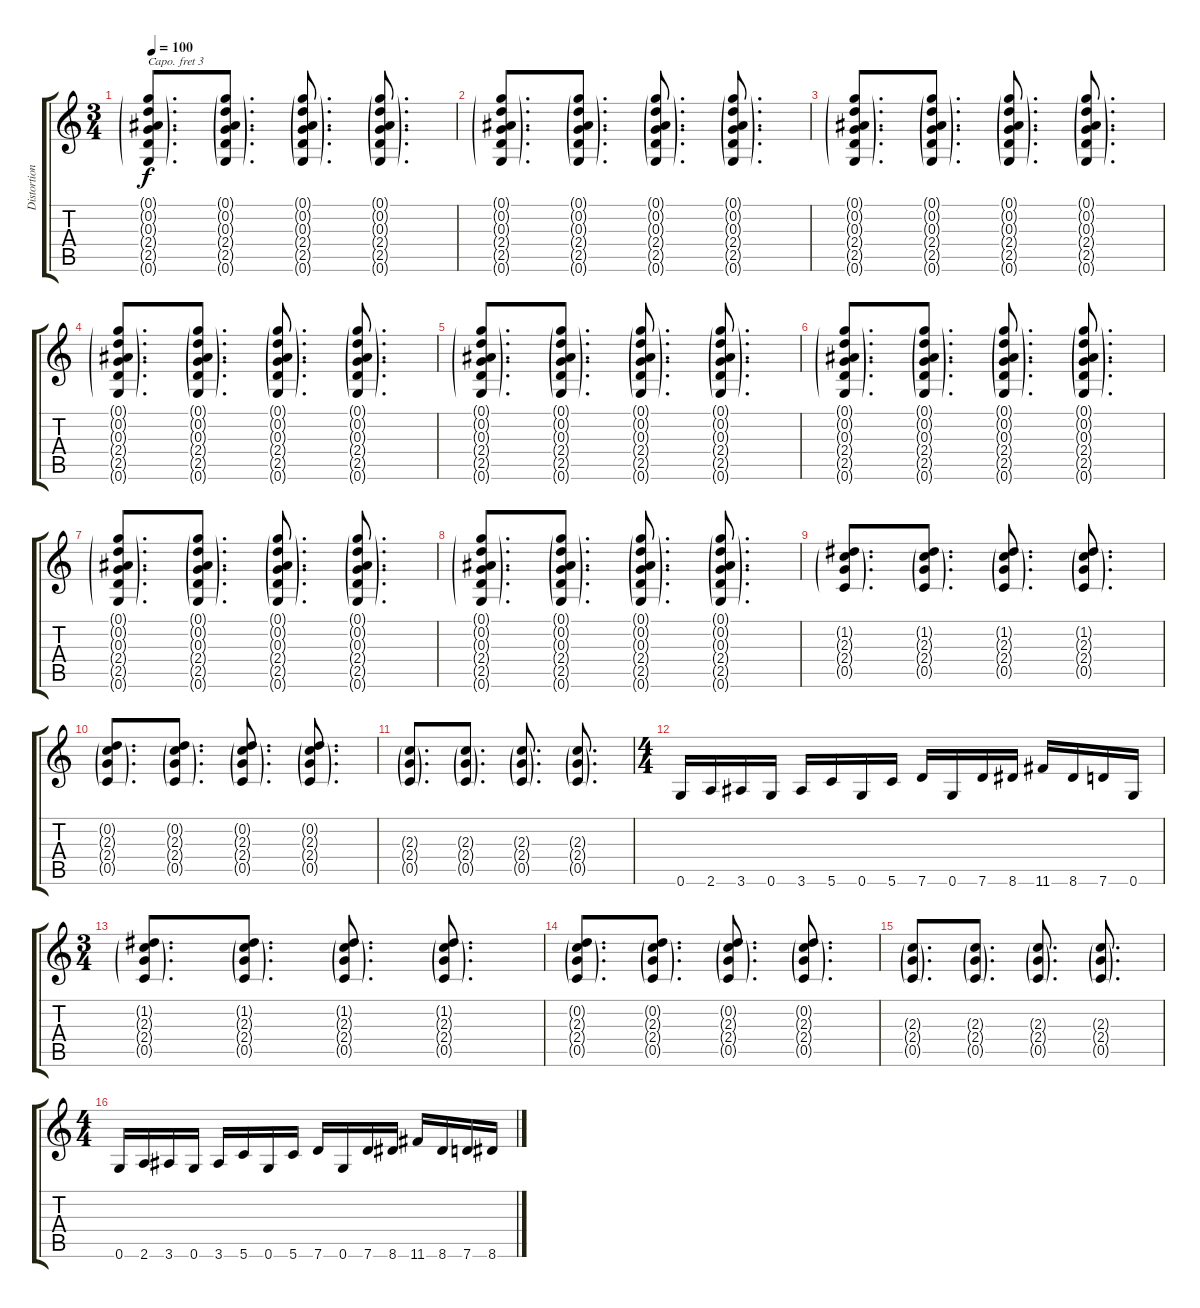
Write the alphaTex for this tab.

\track ("Distortion Guitar Right" "Distortion") {instrument distortionguitar}
\staff {score tabs}
\capo 3
\tuning (E4 B3 G3 D3 A2 E2) {hide}
\ts (3 4)
\tempo 100
\clef g2
\ks c
(0.1{g} 0.2{g} 0.3{g} 2.4{g} 2.5{g} 0.6{g}).8{d dy f} (0.1{g} 0.2{g} 0.3{g} 2.4{g} 2.5{g} 0.6{g}).8{d} (0.1{g} 0.2{g} 0.3{g} 2.4{g} 2.5{g} 0.6{g}).8{d} (0.1{g} 0.2{g} 0.3{g} 2.4{g} 2.5{g} 0.6{g}).8{d} |
(0.1{g} 0.2{g} 0.3{g} 2.4{g} 2.5{g} 0.6{g}).8{d} (0.1{g} 0.2{g} 0.3{g} 2.4{g} 2.5{g} 0.6{g}).8{d} (0.1{g} 0.2{g} 0.3{g} 2.4{g} 2.5{g} 0.6{g}).8{d} (0.1{g} 0.2{g} 0.3{g} 2.4{g} 2.5{g} 0.6{g}).8{d} |
(0.1{g} 0.2{g} 0.3{g} 2.4{g} 2.5{g} 0.6{g}).8{d} (0.1{g} 0.2{g} 0.3{g} 2.4{g} 2.5{g} 0.6{g}).8{d} (0.1{g} 0.2{g} 0.3{g} 2.4{g} 2.5{g} 0.6{g}).8{d} (0.1{g} 0.2{g} 0.3{g} 2.4{g} 2.5{g} 0.6{g}).8{d} |
(0.1{g} 0.2{g} 0.3{g} 2.4{g} 2.5{g} 0.6{g}).8{d} (0.1{g} 0.2{g} 0.3{g} 2.4{g} 2.5{g} 0.6{g}).8{d} (0.1{g} 0.2{g} 0.3{g} 2.4{g} 2.5{g} 0.6{g}).8{d} (0.1{g} 0.2{g} 0.3{g} 2.4{g} 2.5{g} 0.6{g}).8{d} |
(0.1{g} 0.2{g} 0.3{g} 2.4{g} 2.5{g} 0.6{g}).8{d} (0.1{g} 0.2{g} 0.3{g} 2.4{g} 2.5{g} 0.6{g}).8{d} (0.1{g} 0.2{g} 0.3{g} 2.4{g} 2.5{g} 0.6{g}).8{d} (0.1{g} 0.2{g} 0.3{g} 2.4{g} 2.5{g} 0.6{g}).8{d} |
(0.1{g} 0.2{g} 0.3{g} 2.4{g} 2.5{g} 0.6{g}).8{d} (0.1{g} 0.2{g} 0.3{g} 2.4{g} 2.5{g} 0.6{g}).8{d} (0.1{g} 0.2{g} 0.3{g} 2.4{g} 2.5{g} 0.6{g}).8{d} (0.1{g} 0.2{g} 0.3{g} 2.4{g} 2.5{g} 0.6{g}).8{d} |
(0.1{g} 0.2{g} 0.3{g} 2.4{g} 2.5{g} 0.6{g}).8{d} (0.1{g} 0.2{g} 0.3{g} 2.4{g} 2.5{g} 0.6{g}).8{d} (0.1{g} 0.2{g} 0.3{g} 2.4{g} 2.5{g} 0.6{g}).8{d} (0.1{g} 0.2{g} 0.3{g} 2.4{g} 2.5{g} 0.6{g}).8{d} |
(0.1{g} 0.2{g} 0.3{g} 2.4{g} 2.5{g} 0.6{g}).8{d} (0.1{g} 0.2{g} 0.3{g} 2.4{g} 2.5{g} 0.6{g}).8{d} (0.1{g} 0.2{g} 0.3{g} 2.4{g} 2.5{g} 0.6{g}).8{d} (0.1{g} 0.2{g} 0.3{g} 2.4{g} 2.5{g} 0.6{g}).8{d} |
(1.2{g} 2.3{g} 2.4{g} 0.5{g}).8{d} (1.2{g} 2.3{g} 2.4{g} 0.5{g}).8{d} (1.2{g} 2.3{g} 2.4{g} 0.5{g}).8{d} (1.2{g} 2.3{g} 2.4{g} 0.5{g}).8{d} |
(0.2{g} 2.3{g} 2.4{g} 0.5{g}).8{d} (0.2{g} 2.3{g} 2.4{g} 0.5{g}).8{d} (0.2{g} 2.3{g} 2.4{g} 0.5{g}).8{d} (0.2{g} 2.3{g} 2.4{g} 0.5{g}).8{d} |
(2.3{g} 2.4{g} 0.5{g}).8{d} (2.3{g} 2.4{g} 0.5{g}).8{d} (2.3{g} 2.4{g} 0.5{g}).8{d} (2.3{g} 2.4{g} 0.5{g}).8{d} |
\ts (4 4)
0.6.16 2.6.16 3.6.16 0.6.16 3.6.16 5.6.16 0.6.16 5.6.16 7.6.16 0.6.16 7.6.16 8.6.16 11.6.16 8.6.16 7.6.16 0.6.16 |
\ts (3 4)
(1.2{g} 2.3{g} 2.4{g} 0.5{g}).8{d} (1.2{g} 2.3{g} 2.4{g} 0.5{g}).8{d} (1.2{g} 2.3{g} 2.4{g} 0.5{g}).8{d} (1.2{g} 2.3{g} 2.4{g} 0.5{g}).8{d} |
(0.2{g} 2.3{g} 2.4{g} 0.5{g}).8{d} (0.2{g} 2.3{g} 2.4{g} 0.5{g}).8{d} (0.2{g} 2.3{g} 2.4{g} 0.5{g}).8{d} (0.2{g} 2.3{g} 2.4{g} 0.5{g}).8{d} |
(2.3{g} 2.4{g} 0.5{g}).8{d} (2.3{g} 2.4{g} 0.5{g}).8{d} (2.3{g} 2.4{g} 0.5{g}).8{d} (2.3{g} 2.4{g} 0.5{g}).8{d} |
\ts (4 4)
0.6.16 2.6.16 3.6.16 0.6.16 3.6.16 5.6.16 0.6.16 5.6.16 7.6.16 0.6.16 7.6.16 8.6.16 11.6.16 8.6.16 7.6.16 8.6.16
